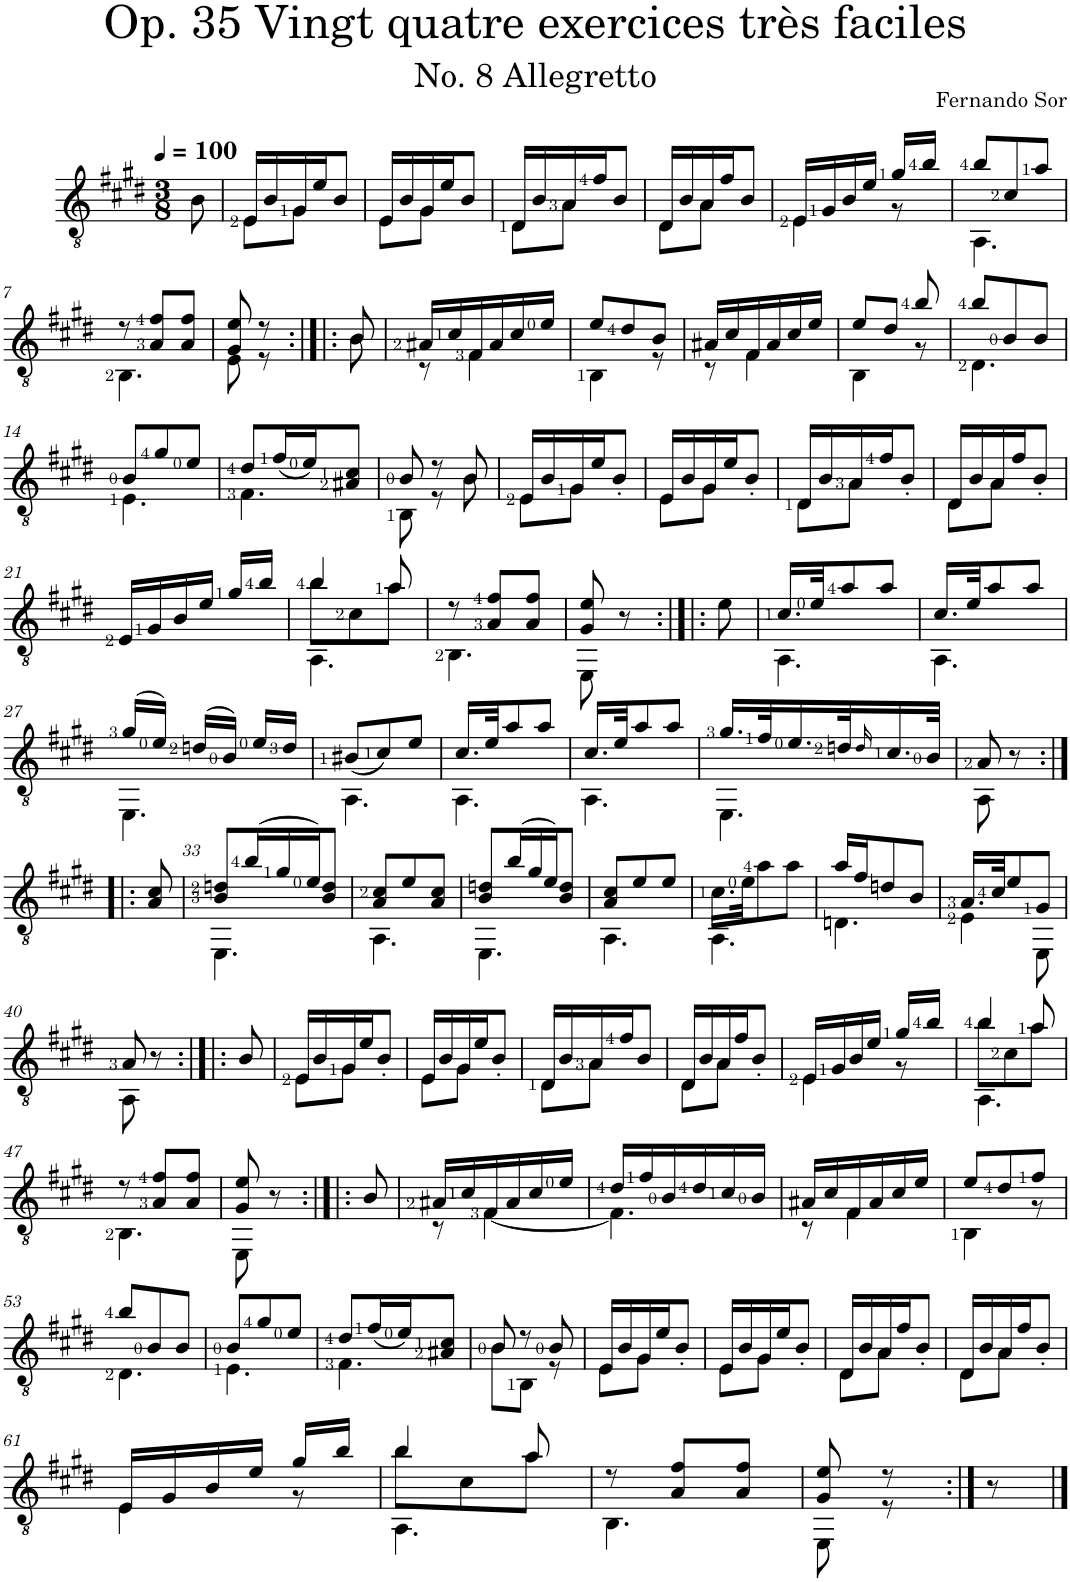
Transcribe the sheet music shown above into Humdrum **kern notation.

**kern
*part1
*staff1
*I"Classical Guitar
*clefGv2
*k[f#c#g#d#]
*E:
*M3/8
*MM100
=
8B\
=1
*^
16E/LL	8E\L
16B/	.
16G#/	8G#\J
16e/J	.
8B/J	8ryy
=2	=2
16E/LL	8E\L
16B/	.
16G#/	8G#\J
16e/J	.
8B/J	8ryy
=3	=3
16D#/LL	8D#\L
16B/	.
16A/	8A\J
16f#/J	.
8B/J	8ryy
=4	=4
16D#/LL	8D#\L
16B/	.
16A/	8A\J
16f#/J	.
8B/J	8ryy
=5	=5
16E/LL	4E\
16G#/	.
16B/	.
16e/JJ	.
16g#/LL	8r
16b/JJ	.
=6	=6
8b/L	4.AA\
8c#/	.
8a/J	.
!!LO:LB:g=z	!!
=7	=7
8r	4.BB\
8A/ 8f#/L	.
8A/ 8f#/J	.
=8	=8
8G#/ 8e/	8E\
8r	8r
=8X1:|!|:	=8X1:|!|:
8B/	8B\
=9	=9
16A#X/LL	8r
16c#/	.
16F#/	4F#\
16A#/	.
16c#/	.
16e/JJ	.
=10	=10
8e/L	4BB\
8d#/	.
8B/J	8r
=11	=11
16A#X/LL	8r
16c#/	.
16F#/	4F#\
16A#/	.
16c#/	.
16e/JJ	.
=12	=12
8e/L	4BB\
8d#/J	.
8b/	8r
=13	=13
8b/L	4.D#\
8B/	.
8B/J	.
!!LO:LB:g=z	!!
=14	=14
8B/L	4.E\
8g#/	.
8e/J	.
=15	=15
8d#/L	4.F#\
(<16f#/L	.
16e/J)	.
8A#X/ 8c#/J	.
=16	=16
8B/	8BB\
8r	8r
8B/	8B\
=17	=17
16E/LL	8E\L
16B/	.
16G#/	8G#\J
16e/J	.
8B'/J	8ryy
=18	=18
16E/LL	8E\L
16B/	.
16G#/	8G#\J
16e/J	.
8B'/J	8ryy
=19	=19
16D#/LL	8D#\L
16B/	.
16A/	8A\J
16f#/J	.
8B'/J	8ryy
=20	=20
16D#/LL	8D#\L
16B/	.
16A/	8A\J
16f#/J	.
8B'/J	8ryy
*v	*v
!!LO:LB:g=z
=21
16E/LL
16G#/
16B/
16e/JJ
16g#/LL
16b/JJ
=22
*^
*	*^
4b/	4.AA\	8b\L
.	.	8c#\
8a/	.	8a\J
*	*v	*v
=23	=23
8r	4.BB\
8A/ 8f#/L	.
8A/ 8f#/J	.
=24	=24
8G#/ 8e/	8EE\
8r	8ryy
*v	*v
=24X2:|!|:
8e\
=25
*^
16.c#/LL	4.AA\
32e/JK	.
8a/	.
8a/J	.
=26	=26
16.c#/LL	4.AA\
32e/JK	.
8a/	.
8a/J	.
!!LO:LB:g=z	!!
=27	=27
(>16g#/LL	4.EE\
16e/JJ)	.
(>16dn/LL	.
16B/JJ)	.
16e/LL	.
16d/JJ	.
=28	=28
(<8B#X/L	4.AA\
8c#/)	.
8e/J	.
=29	=29
16.c#/LL	4.AA\
32e/JK	.
8a/	.
8a/J	.
=30	=30
16.c#/LL	4.AA\
32e/JK	.
8a/	.
8a/J	.
=31	=31
16.g#/LL	4.EE\
32f#/K	.
16.e/	.
32dn/K	.
16qd/	.
16.c#/	.
32B/JJk	.
=32	=32
8A/	8AA\
8r	8ryy
*v	*v
!!LO:LB:g=z
=32X3:|!|:
8A/ 8c#/
=33
*^
8B/ 8dn/L	4.EE\
*Xbrackettup	*
(>24b/L	.
24g#/	.
24e/J)	.
8B/ 8d/J	.
=34	=34
8A/ 8c#/L	4.AA\
8e/	.
8A/ 8c#/J	.
=35	=35
8B/ 8dn/L	4.EE\
(>24b/L	.
24g#/	.
24e/J)	.
8B/ 8d/J	.
=36	=36
8A/ 8c#/L	4.AA\
8e/	.
8e/J	.
=37	=37
16.c#\LL	4.AA\
32e\JK	.
8a\	.
8a\J	.
=38	=38
16a/LL	4.Dn\
16f#/J	.
8dn/	.
8B/J	.
=39	=39
16.A/LL	4E\
32c#/JK	.
8e/	.
8G#/J	8EE\
!!LO:LB:g=z	!!
=40	=40
8A/	8AA\
8r	8ryy
*v	*v
=40X4:|!|:
8B/
=41
*^
16E/LL	8E\L
16B/	.
16G#/	8G#\J
16e/J	.
8B'/J	8ryy
=42	=42
16E/LL	8E\L
16B/	.
16G#/	8G#\J
16e/J	.
8B'/J	8ryy
=43	=43
16D#/LL	8D#\L
16B/	.
16A/	8A\J
16f#/J	.
8B/J	8ryy
=44	=44
16D#/LL	8D#\L
16B/	.
16A/	8A\J
16f#/J	.
8B'/J	8ryy
=45	=45
16E/LL	4E\
16G#/	.
16B/	.
16e/JJ	.
16g#/LL	8r
16b/JJ	.
=46	=46
*	*^
4b/	4.AA\	8b\L
.	.	8c#\
8a/	.	8a\J
*	*v	*v
!!LO:LB:g=z
=47	=47
8r	4.BB\
8A/ 8f#/L	.
8A/ 8f#/J	.
=48	=48
8G#/ 8e/	8EE\
8r	8ryy
*v	*v
=48X5:|!|:
8B/
=49
*^
16A#X/LL	8r
16c#/	.
16F#/	[4F#\
16A#/	.
16c#/	.
16e/JJ	.
=50	=50
16d#/LL	4.F#\]
16f#/	.
16B/	.
16d#/	.
16c#/	.
16B/JJ	.
=51	=51
16A#X/LL	8r
16c#/	.
16F#/	4F#\
16A#/	.
16c#/	.
16e/JJ	.
=52	=52
8e/L	4BB\
8d#/	.
8f#/J	8r
!!LO:LB:g=z	!!
=53	=53
8b/L	4.D#\
8B/	.
8B/J	.
=54	=54
8B/L	4.E\
8g#/	.
8e/J	.
=55	=55
8d#/L	4.F#\
(<16f#/L	.
16e/J)	.
8A#X/ 8c#/J	.
=56	=56
8B/	8B\L
8r	8BB\J
8B/	8r
=57	=57
16E/LL	8E\L
16B/	.
16G#/	8G#\J
16e/J	.
8B'/J	8ryy
=58	=58
16E/LL	8E\L
16B/	.
16G#/	8G#\J
16e/J	.
8B'/J	8ryy
=59	=59
16D#/LL	8D#\L
16B/	.
16A/	8A\J
16f#/J	.
8B'/J	8ryy
=60	=60
16D#/LL	8D#\L
16B/	.
16A/	8A\J
16f#/J	.
8B'/J	8ryy
!!LO:LB:g=z	!!
=61	=61
16E/LL	4E\
16G#/	.
16B/	.
16e/JJ	.
16g#/LL	8r
16b/JJ	.
=62	=62
*	*^
4b/	4.AA\	8b\L
.	.	8c#\
8a/	.	8a\J
*	*v	*v
=63	=63
8r	4.BB\
8A/ 8f#/L	.
8A/ 8f#/J	.
=64	=64
8G#/ 8e/	8EE\
8r	8r
*v	*v
=65:|!
8r
==
*-
